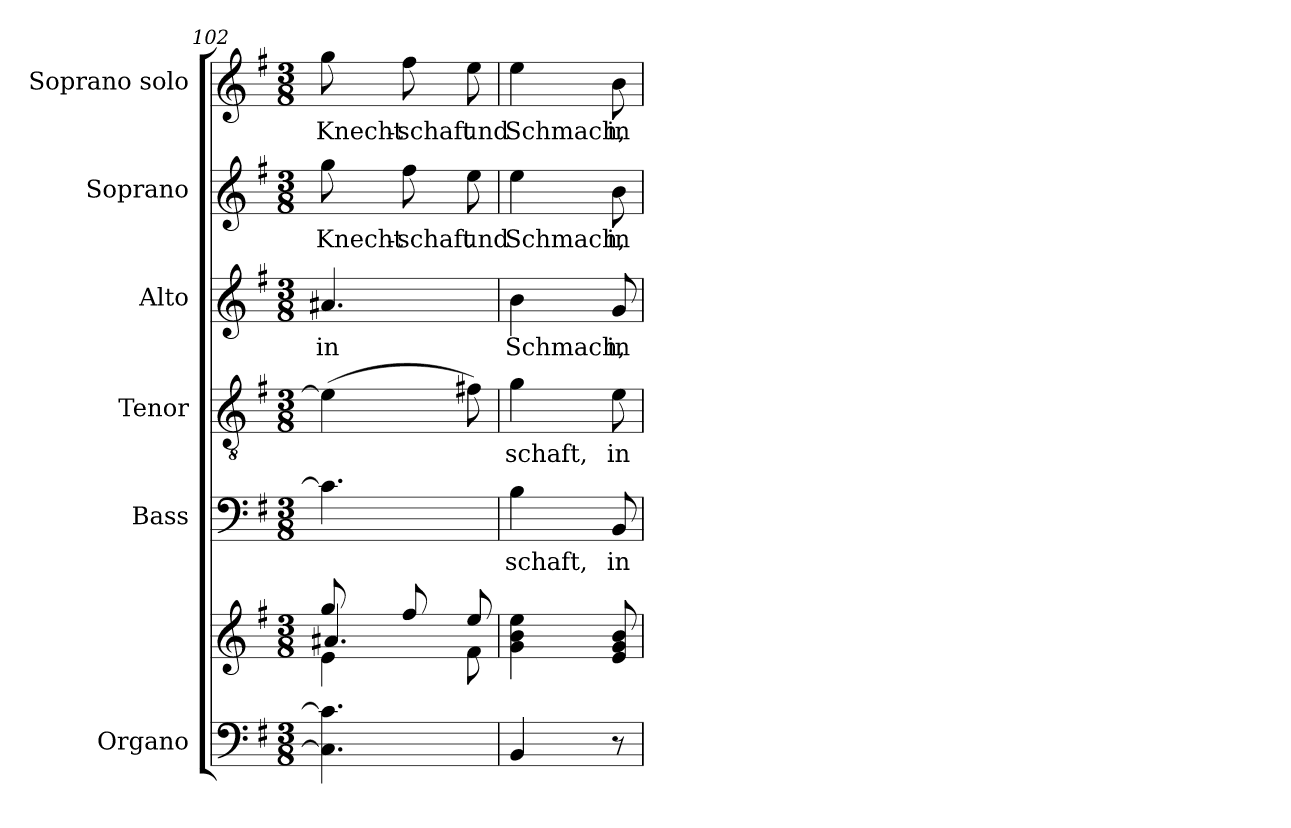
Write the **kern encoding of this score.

**kern	**kern	**kern	**text	**kern	**text	**kern	**text	**kern	**text	**kern	**text
*part6	*part6	*part5	*part5	*part4	*part4	*part3	*part3	*part2	*part2	*part1	*part1
*staff7	*staff6	*staff5	*staff5	*staff4	*staff4	*staff3	*staff3	*staff2	*staff2	*staff1	*staff1
*I"Organo	*	*I"Bass	*	*I"Tenor	*	*I"Alto	*	*I"Soprano	*	*I"Soprano solo	*
*I'Org.	*	*I'B.	*	*I'T.	*	*I'A.	*	*I'S.	*	*I'S.s	*
!!LO:PB:g=z
*clefF4	*clefG2	*clefF4	*	*clefGv2	*	*clefG2	*	*clefG2	*	*clefG2	*
*k[f#]	*k[f#]	*k[f#]	*	*k[f#]	*	*k[f#]	*	*k[f#]	*	*k[f#]	*
*M3/8	*M3/8	*M3/8	*	*M3/8	*	*M3/8	*	*M3/8	*	*M3/8	*
=102	=102	=102	=102	=102	=102	=102	=102	=102	=102	=102	=102
*	*^	*	*	*	*	*	*	*	*	*	*
*	*	*^	*	*	*	*	*	*	*	*	*	*
!	!	!	!	!	!	!	!	!	!LO:LY:b	!	!LO:LY:b	!	!LO:LY:b
4.C\] 4.c\]	8gg/	4e\	4.a#X/	4.c\]	.	(>4e\]	.	4.a#X/	in	8gg\	Knecht-	8gg\	Knecht-
!	!	!	!	!	!	!	!	!	!	!	!LO:LY:b	!	!LO:LY:b
.	8ff#/	.	.	.	.	.	.	.	.	8ff#\	-schaft	8ff#\	-schaft
!	!	!	!	!	!	!	!	!	!	!	!LO:LY:b	!	!LO:LY:b
.	8ee/	8f#\	.	.	.	8f#X\)	.	.	.	8ee\	und	8ee\	und
*	*	*v	*v	*	*	*	*	*	*	*	*	*	*
=103	=103	=103	=103	=103	=103	=103	=103	=103	=103	=103	=103	=103
!	!	!	!	!LO:LY:b	!	!LO:LY:b	!	!LO:LY:b	!	!LO:LY:b	!	!LO:LY:b
*	*v	*v	*	*	*	*	*	*	*	*	*	*
4BB/	4g\ 4b\ 4ee\	4B\	-schaft,	4g\	-schaft,	4b\	Schmach,	4ee\	Schmach,	4ee\	Schmach,
!	!	!	!LO:LY:b	!	!LO:LY:b	!	!LO:LY:b	!	!LO:LY:b	!	!LO:LY:b
8r	8e/ 8g/ 8b/	8BB/	in	8e\	in	8g/	in	8b\	in	8b\	in
=	=	=	=	=	=	=	=	=	=	=	=
*-	*-	*-	*-	*-	*-	*-	*-	*-	*-	*-	*-
